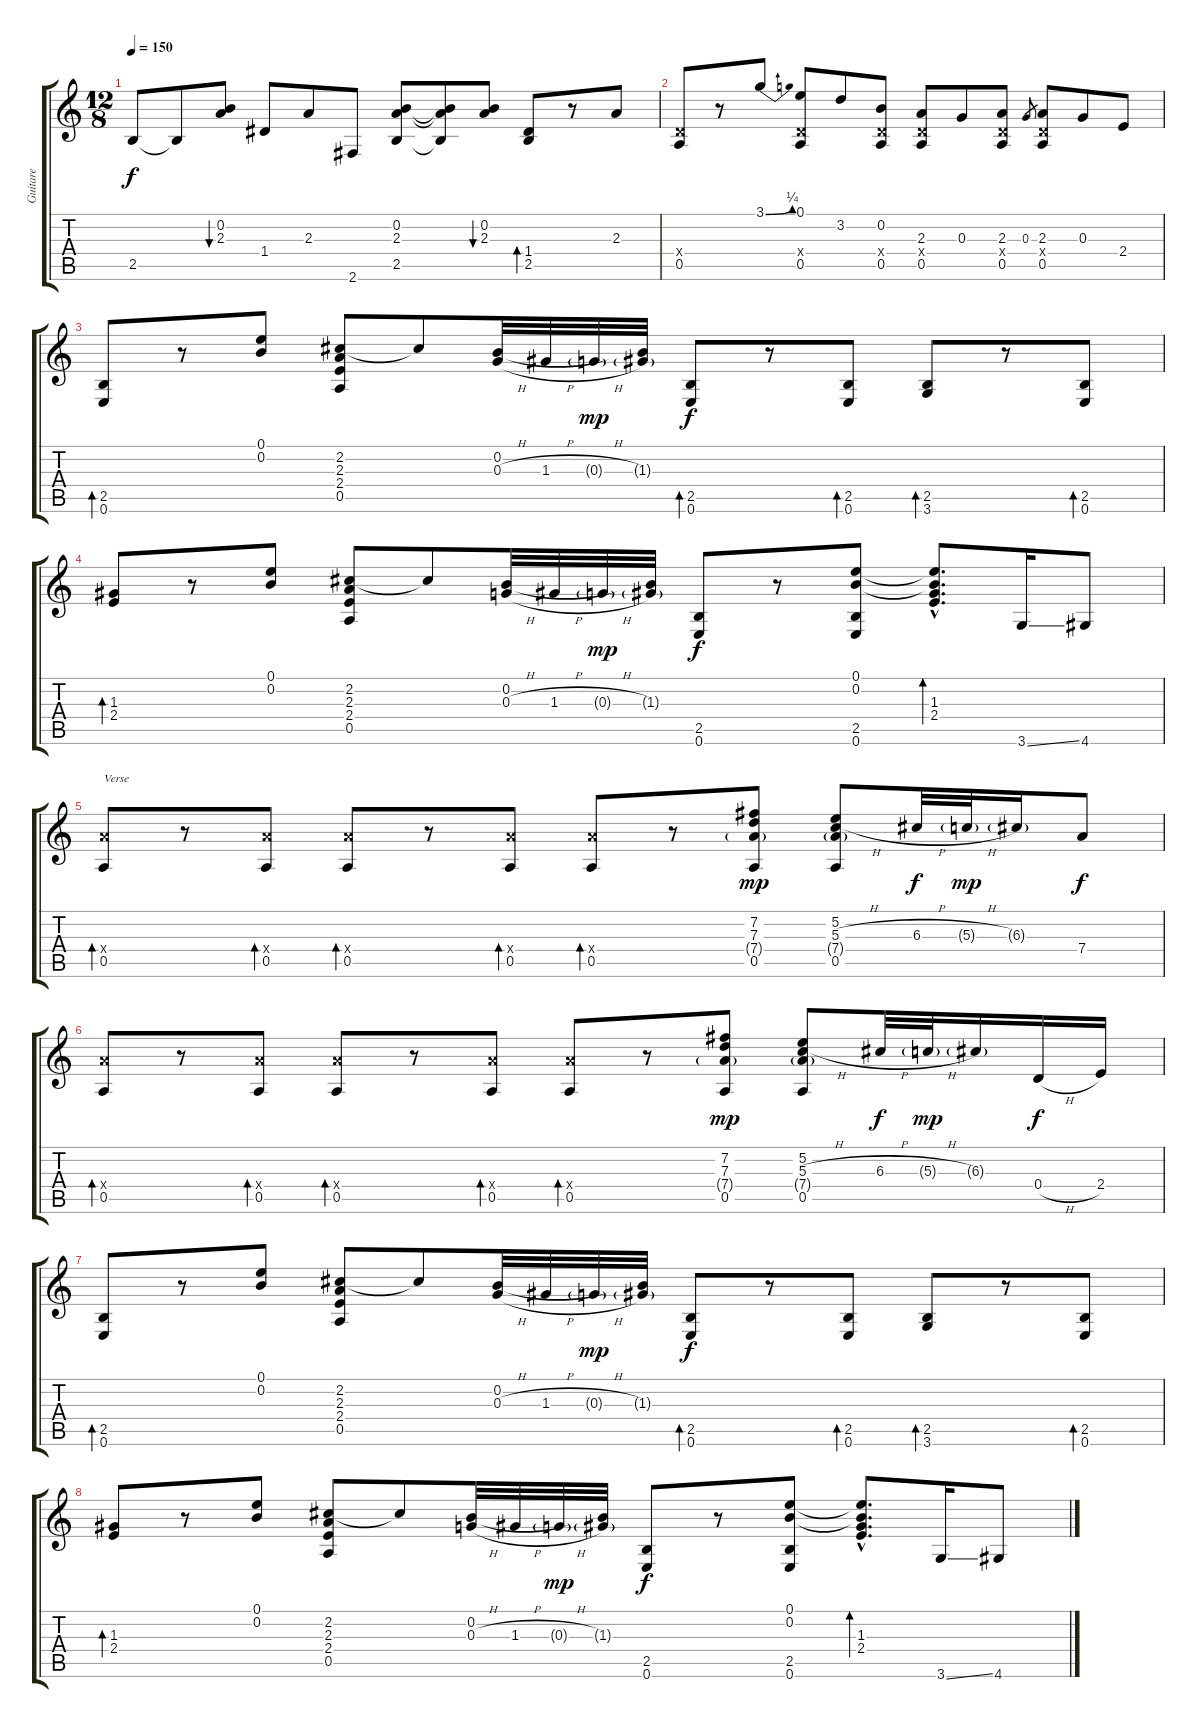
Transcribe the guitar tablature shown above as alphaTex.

\track ("Guitare" "Guitare") {instrument acousticguitarnylon}
\staff {score tabs}
\tuning (E4 B3 G3 D3 A2 E2) {hide}
\ts (12 8)
\tempo 150
\clef g2
\ks c
2.5.8{dy f} 2.5{t}.8 (0.2 2.3).8{bu 480} 1.4.8 2.3.8 2.6.8 (0.2 2.3 2.5).8 (0.2{t} 2.3{t} 2.5{t}).8 (0.2 2.3).8{bu 480} (1.4 2.5).8{bd 480} r.8 2.3.8 |
(0.4{x} 0.5).8 r.8 3.1{be (bend 0 0 60 1)}.8 (0.1 0.4{x} 0.5).8 3.2.8 (0.2 0.4{x} 0.5).8 (2.3 0.4{x} 0.5).8 0.3.8 (2.3 0.4{x} 0.5).8 0.3.8{gr} (2.3 0.4{x} 0.5).8 0.3.8 2.4.8 |
(2.5 0.6).8{bd 480} r.8 (0.1 0.2).8 (2.2 2.3 2.4 0.5).8 2.2{t}.8 (0.2 0.3{h}).32 1.3{h}.32 0.3{h g}.32{dy mp} (0.2{t} 1.3{g}).32 (2.5 0.6).8{bd 480 dy f} r.8 (2.5 0.6).8{bd 480} (2.5 3.6).8{bd 480} r.8 (2.5 0.6).8{bd 480} |
(1.3 2.4).8{bd 480} r.8 (0.1 0.2).8 (2.2 2.3 2.4 0.5).8 2.2{t}.8 (0.2 0.3{h}).32 1.3{h}.32 0.3{h g}.32{dy mp} (0.2{t} 1.3{g}).32 (2.5 0.6).8{dy f} r.8 (0.1 0.2 2.5 0.6).8 (0.1{hac t} 0.2{hac t} 1.3{hac} 2.4{hac}).8{d bd 480} 3.6{ss}.16 4.6.8 |
(7.4{x} 0.5).8{bd 480 txt "Verse"} r.8 (7.4{x} 0.5).8{bd 480} (7.4{x} 0.5).8{bd 480} r.8 (7.4{x} 0.5).8{bd 480} (7.4{x} 0.5).8{bd 480} r.8 (7.2 7.3 7.4{g} 0.5).8{dy mp} (5.2 5.3{h} 7.4{g} 0.5).8 6.3{h}.32{dy f} 5.3{h g}.32{dy mp} 6.3{g}.16 7.4.8{dy f} |
(7.4{x} 0.5).8{bd 480} r.8 (7.4{x} 0.5).8{bd 480} (7.4{x} 0.5).8{bd 480} r.8 (7.4{x} 0.5).8{bd 480} (7.4{x} 0.5).8{bd 480} r.8 (7.2 7.3 7.4{g} 0.5).8{dy mp} (5.2 5.3{h} 7.4{g} 0.5).8 6.3{h}.32{dy f} 5.3{h g}.32{dy mp} 6.3{g}.16 0.4{h}.16{dy f} 2.4.16 |
(2.5 0.6).8{bd 480} r.8 (0.1 0.2).8 (2.2 2.3 2.4 0.5).8 2.2{t}.8 (0.2 0.3{h}).32 1.3{h}.32 0.3{h g}.32{dy mp} (0.2{t} 1.3{g}).32 (2.5 0.6).8{bd 480 dy f} r.8 (2.5 0.6).8{bd 480} (2.5 3.6).8{bd 480} r.8 (2.5 0.6).8{bd 480} |
(1.3 2.4).8{bd 480} r.8 (0.1 0.2).8 (2.2 2.3 2.4 0.5).8 2.2{t}.8 (0.2 0.3{h}).32 1.3{h}.32 0.3{h g}.32{dy mp} (0.2{t} 1.3{g}).32 (2.5 0.6).8{dy f} r.8 (0.1 0.2 2.5 0.6).8 (0.1{hac t} 0.2{hac t} 1.3{hac} 2.4{hac}).8{d bd 480} 3.6{ss}.16 4.6.8
